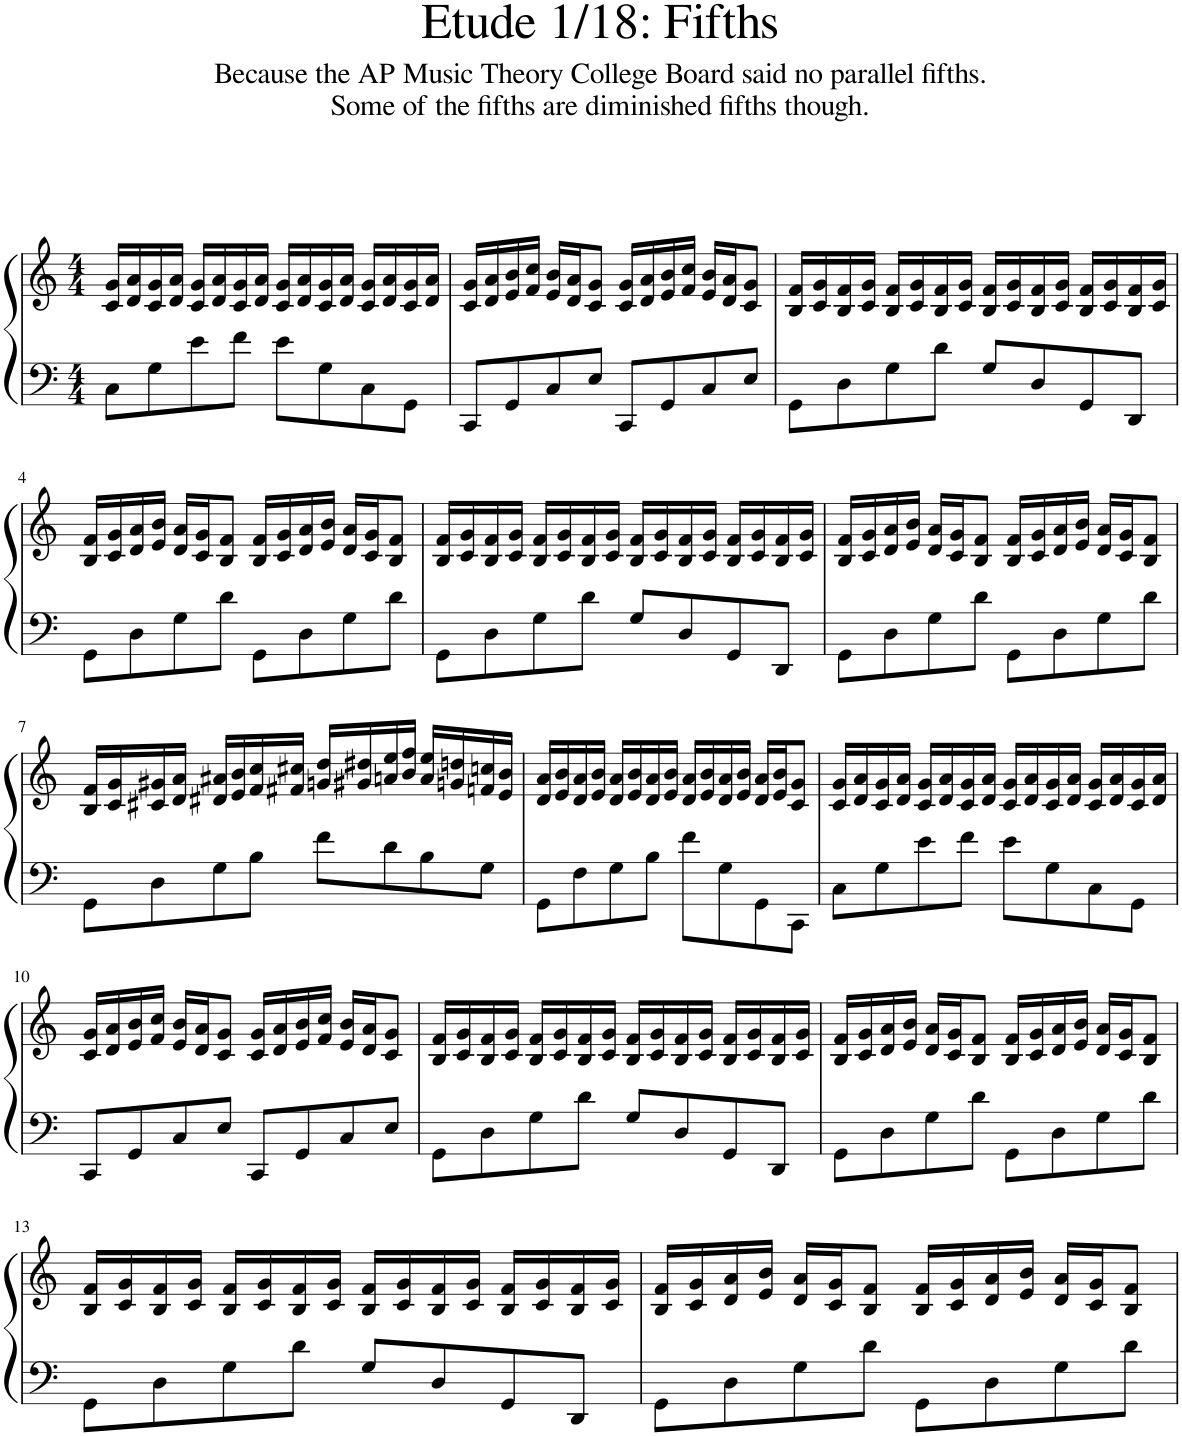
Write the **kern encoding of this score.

**kern	**kern
*part1	*part1
*staff2	*staff1
*I"Piano	*
*I'Pno.	*
*clefF4	*clefG2
*k[]	*k[]
*M4/4	*M4/4
=1	=1
8C\L	16c/ 16g/LL
.	16d/ 16a/
8G\	16c/ 16g/
.	16d/ 16a/JJ
8e\	16c/ 16g/LL
.	16d/ 16a/
8f\J	16c/ 16g/
.	16d/ 16a/JJ
8e\L	16c/ 16g/LL
.	16d/ 16a/
8G\	16c/ 16g/
.	16d/ 16a/JJ
8C\	16c/ 16g/LL
.	16d/ 16a/
8GG\J	16c/ 16g/
.	16d/ 16a/JJ
=2	=2
8CC/L	16c/ 16g/LL
.	16d/ 16a/
8GG/	16e/ 16b/
.	16f/ 16cc/JJ
8C/	16e/ 16b/LL
.	16d/ 16a/J
8E/J	8c/ 8g/J
8CC/L	16c/ 16g/LL
.	16d/ 16a/
8GG/	16e/ 16b/
.	16f/ 16cc/JJ
8C/	16e/ 16b/LL
.	16d/ 16a/J
8E/J	8c/ 8g/J
=3	=3
8GG\L	16B/ 16f/LL
.	16c/ 16g/
8D\	16B/ 16f/
.	16c/ 16g/JJ
8G\	16B/ 16f/LL
.	16c/ 16g/
8d\J	16B/ 16f/
.	16c/ 16g/JJ
8G/L	16B/ 16f/LL
.	16c/ 16g/
8D/	16B/ 16f/
.	16c/ 16g/JJ
8GG/	16B/ 16f/LL
.	16c/ 16g/
8DD/J	16B/ 16f/
.	16c/ 16g/JJ
!!LO:LB:g=z
=4	=4
8GG\L	16B/ 16f/LL
.	16c/ 16g/
8D\	16d/ 16a/
.	16e/ 16b/JJ
8G\	16d/ 16a/LL
.	16c/ 16g/J
8d\J	8B/ 8f/J
8GG\L	16B/ 16f/LL
.	16c/ 16g/
8D\	16d/ 16a/
.	16e/ 16b/JJ
8G\	16d/ 16a/LL
.	16c/ 16g/J
8d\J	8B/ 8f/J
=5	=5
8GG\L	16B/ 16f/LL
.	16c/ 16g/
8D\	16B/ 16f/
.	16c/ 16g/JJ
8G\	16B/ 16f/LL
.	16c/ 16g/
8d\J	16B/ 16f/
.	16c/ 16g/JJ
8G/L	16B/ 16f/LL
.	16c/ 16g/
8D/	16B/ 16f/
.	16c/ 16g/JJ
8GG/	16B/ 16f/LL
.	16c/ 16g/
8DD/J	16B/ 16f/
.	16c/ 16g/JJ
=6	=6
8GG\L	16B/ 16f/LL
.	16c/ 16g/
8D\	16d/ 16a/
.	16e/ 16b/JJ
8G\	16d/ 16a/LL
.	16c/ 16g/J
8d\J	8B/ 8f/J
8GG\L	16B/ 16f/LL
.	16c/ 16g/
8D\	16d/ 16a/
.	16e/ 16b/JJ
8G\	16d/ 16a/LL
.	16c/ 16g/J
8d\J	8B/ 8f/J
!!LO:LB:g=z
=7	=7
8GG\L	16B/ 16f/LL
.	16c/ 16g/
8D\	16c#X/ 16g#X/
.	16d/ 16a/JJ
8G\	16d#X/ 16a#X/LL
.	16e/ 16b/
8B\J	16f/ 16cc/
.	16f#X/ 16cc#X/JJ
8f\L	16gn/ 16dd/LL
.	16g#X/ 16dd#X/
8d\	16an/ 16ee/
.	16b/ 16ff/JJ
8B\	16a/ 16ee/LL
.	16gn/ 16ddn/
8G\J	16fn/ 16ccn/
.	16e/ 16b/JJ
=8	=8
8GG\L	16d/ 16a/LL
.	16e/ 16b/
8F\	16d/ 16a/
.	16e/ 16b/JJ
8G\	16d/ 16a/LL
.	16e/ 16b/
8B\J	16d/ 16a/
.	16e/ 16b/JJ
8f\L	16d/ 16a/LL
.	16e/ 16b/
8G\	16d/ 16a/
.	16e/ 16b/JJ
8GG\	16d/ 16a/LL
.	16e/ 16b/J
8CC\J	8c/ 8g/J
=9	=9
8C\L	16c/ 16g/LL
.	16d/ 16a/
8G\	16c/ 16g/
.	16d/ 16a/JJ
8e\	16c/ 16g/LL
.	16d/ 16a/
8f\J	16c/ 16g/
.	16d/ 16a/JJ
8e\L	16c/ 16g/LL
.	16d/ 16a/
8G\	16c/ 16g/
.	16d/ 16a/JJ
8C\	16c/ 16g/LL
.	16d/ 16a/
8GG\J	16c/ 16g/
.	16d/ 16a/JJ
!!LO:LB:g=z
=10	=10
8CC/L	16c/ 16g/LL
.	16d/ 16a/
8GG/	16e/ 16b/
.	16f/ 16cc/JJ
8C/	16e/ 16b/LL
.	16d/ 16a/J
8E/J	8c/ 8g/J
8CC/L	16c/ 16g/LL
.	16d/ 16a/
8GG/	16e/ 16b/
.	16f/ 16cc/JJ
8C/	16e/ 16b/LL
.	16d/ 16a/J
8E/J	8c/ 8g/J
=11	=11
8GG\L	16B/ 16f/LL
.	16c/ 16g/
8D\	16B/ 16f/
.	16c/ 16g/JJ
8G\	16B/ 16f/LL
.	16c/ 16g/
8d\J	16B/ 16f/
.	16c/ 16g/JJ
8G/L	16B/ 16f/LL
.	16c/ 16g/
8D/	16B/ 16f/
.	16c/ 16g/JJ
8GG/	16B/ 16f/LL
.	16c/ 16g/
8DD/J	16B/ 16f/
.	16c/ 16g/JJ
=12	=12
8GG\L	16B/ 16f/LL
.	16c/ 16g/
8D\	16d/ 16a/
.	16e/ 16b/JJ
8G\	16d/ 16a/LL
.	16c/ 16g/J
8d\J	8B/ 8f/J
8GG\L	16B/ 16f/LL
.	16c/ 16g/
8D\	16d/ 16a/
.	16e/ 16b/JJ
8G\	16d/ 16a/LL
.	16c/ 16g/J
8d\J	8B/ 8f/J
!!LO:LB:g=z
=13	=13
8GG\L	16B/ 16f/LL
.	16c/ 16g/
8D\	16B/ 16f/
.	16c/ 16g/JJ
8G\	16B/ 16f/LL
.	16c/ 16g/
8d\J	16B/ 16f/
.	16c/ 16g/JJ
8G/L	16B/ 16f/LL
.	16c/ 16g/
8D/	16B/ 16f/
.	16c/ 16g/JJ
8GG/	16B/ 16f/LL
.	16c/ 16g/
8DD/J	16B/ 16f/
.	16c/ 16g/JJ
=14	=14
8GG\L	16B/ 16f/LL
.	16c/ 16g/
8D\	16d/ 16a/
.	16e/ 16b/JJ
8G\	16d/ 16a/LL
.	16c/ 16g/J
8d\J	8B/ 8f/J
8GG\L	16B/ 16f/LL
.	16c/ 16g/
8D\	16d/ 16a/
.	16e/ 16b/JJ
8G\	16d/ 16a/LL
.	16c/ 16g/J
8d\J	8B/ 8f/J
=	=
*-	*-
